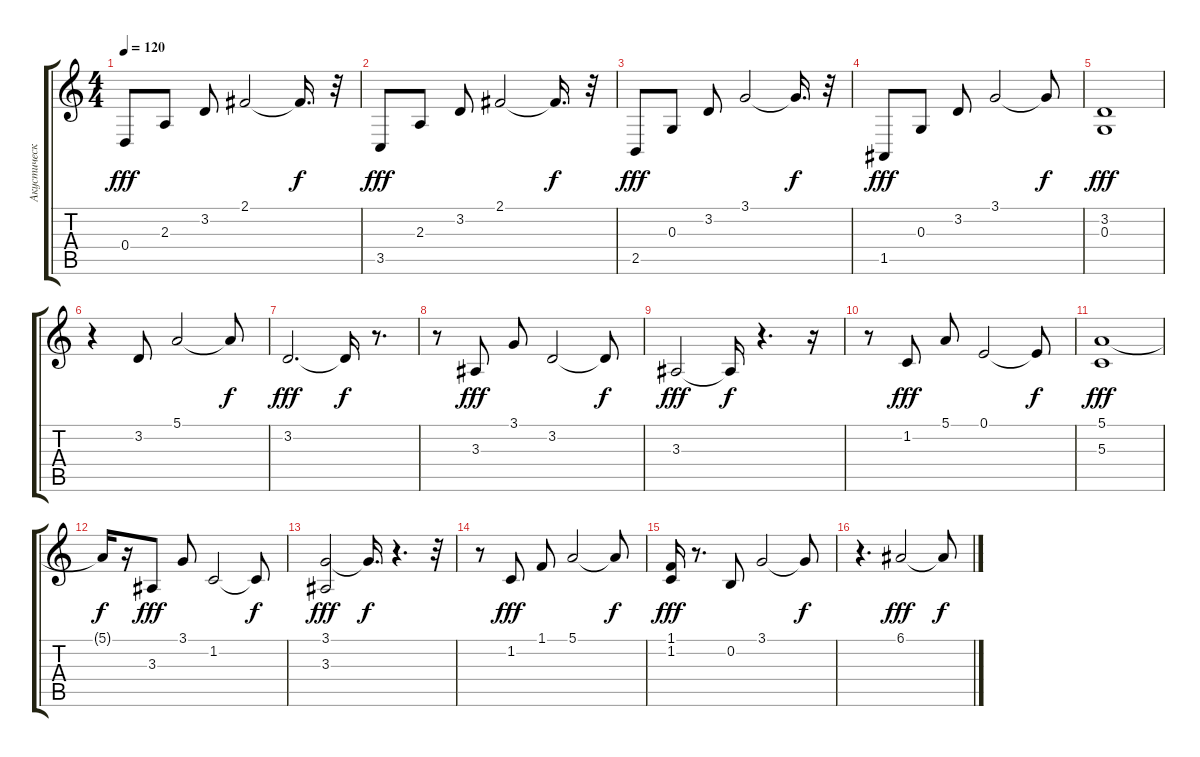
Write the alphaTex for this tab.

\track ("Акустический Гранд Роял" "Акустическ") {instrument acousticgrandpiano}
\staff {score tabs}
\tuning (E4 B3 G3 D3 A2 E2) {hide}
\ts (4 4)
\tempo 120
\clef g2
\ks c
0.4.8{dy fff} 2.3.8 3.2.8 2.1.2 2.1{t}.16{d dy f} r.32 |
3.5.8{dy fff} 2.3.8 3.2.8 2.1.2 2.1{t}.16{d dy f} r.32 |
2.5.8{dy fff} 0.3.8 3.2.8 3.1.2 3.1{t}.16{d dy f} r.32 |
1.5.8{dy fff} 0.3.8 3.2.8 3.1.2 3.1{t}.8{dy f} |
(3.2 0.3).1{dy fff} |
r.4 3.2.8 5.1.2 5.1{t}.8{dy f} |
3.2.2{d dy fff} 3.2{t}.16{dy f} r.8{d} |
r.8 3.3.8{dy fff} 3.1.8 3.2.2 3.2{t}.8{dy f} |
3.3.2{dy fff} 3.3{t}.16{dy f} r.4{d} r.16 |
r.8 1.2.8{dy fff} 5.1.8 0.1.2 0.1{t}.8{dy f} |
(5.1 5.3).1{dy fff} |
5.1{t}.16{dy f} r.16 3.3.8{dy fff} 3.1.8 1.2.2 1.2{t}.8{dy f} |
(3.1 3.3).2{dy fff} 3.1{t}.16{d dy f} r.4{d} r.32 |
r.8 1.2.8{dy fff} 1.1.8 5.1.2 5.1{t}.8{dy f} |
(1.1 1.2).16{dy fff} r.8{d} 0.2.8 3.1.2 3.1{t}.8{dy f} |
r.4{d} 6.1.2{dy fff} 6.1{t}.8{dy f}
